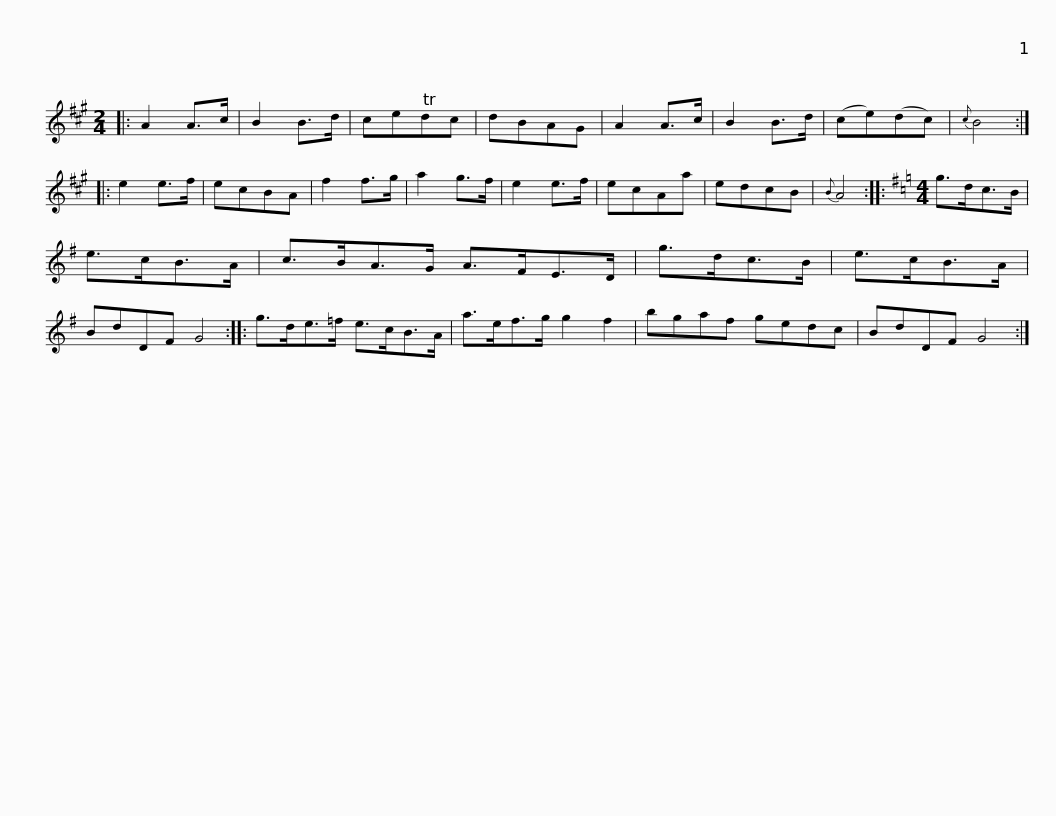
X:1
L:1/8
M:2/4
I:linebreak $
K:A
V:1 treble
V:1
|: A2 A>c | B2 B>d | ceTdc | dBAG | A2 A>c | %5
 B2 B>d | (ce)(dc) |{c} B4 :: e2 e>f | ecBA | %10
 f2 f>g |$ a2 g>f | e2 e>f | ecAa | edcB | %15
{B} A4 ::[K:G][M:4/4] g>dc>B | e>cB>A | c>BA>G A>FE>D |$ g>dc>B | %20
 e>cB>A | BdDF G4 :: g>de>=f e>cB>A | a>ef>g g2 f2 | bgaf gedc |$ %25
 BdDF G4 :| %26
